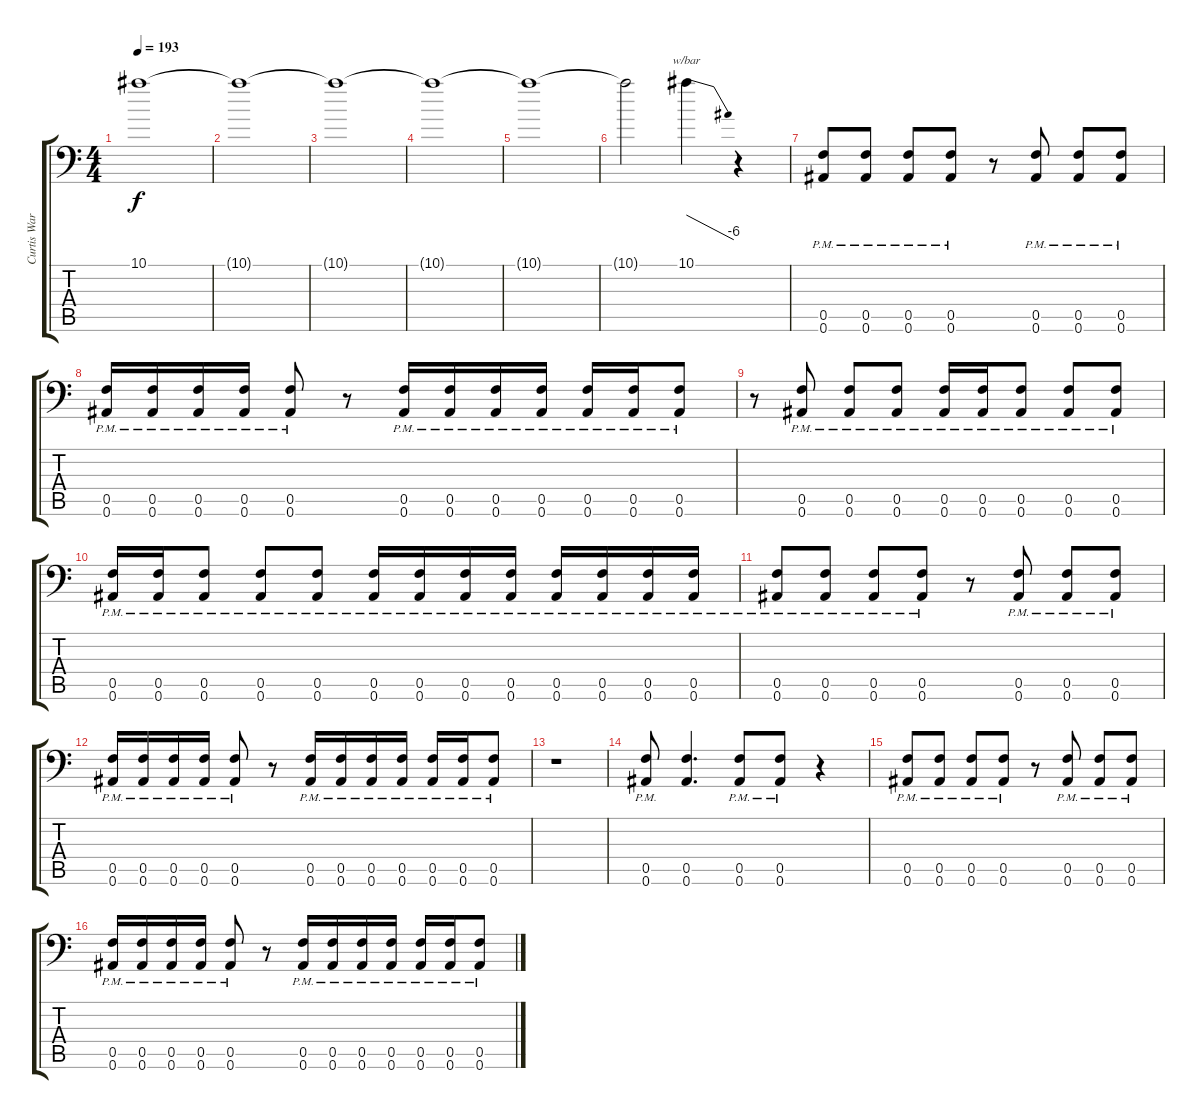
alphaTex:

\track ("Curtis Ward" "Curtis War") {instrument distortionguitar}
\staff {score tabs}
\tuning (C4 G3 Eb3 Bb2 F2 Bb1) {hide}
\ts (4 4)
\tempo 193
\clef f4
\ks c
10.1{t}.1{dy f} |
10.1{t}.1 |
10.1{t}.1 |
10.1{t}.1 |
10.1{t}.1 |
10.1{t}.2 10.1.4{tbe (dive default 0 0 60 -24)} r.4 |
(0.5{pm} 0.6{pm}).8{volume 13 balance 16 instrument distortionguitar} (0.5{pm} 0.6{pm}).8 (0.5{pm} 0.6{pm}).8 (0.5{pm} 0.6{pm}).8 r.8 (0.5{pm} 0.6{pm}).8 (0.5{pm} 0.6{pm}).8 (0.5{pm} 0.6{pm}).8 |
(0.5{pm} 0.6{pm}).16 (0.5{pm} 0.6{pm}).16 (0.5{pm} 0.6{pm}).16 (0.5{pm} 0.6{pm}).16 (0.5{pm} 0.6{pm}).8 r.8 (0.5{pm} 0.6{pm}).16 (0.5{pm} 0.6{pm}).16 (0.5{pm} 0.6{pm}).16 (0.5{pm} 0.6{pm}).16 (0.5{pm} 0.6{pm}).16 (0.5{pm} 0.6{pm}).16 (0.5{pm} 0.6{pm}).8 |
r.8 (0.5{pm} 0.6{pm}).8 (0.5{pm} 0.6{pm}).8 (0.5{pm} 0.6{pm}).8 (0.5{pm} 0.6{pm}).16 (0.5{pm} 0.6{pm}).16 (0.5{pm} 0.6{pm}).8 (0.5{pm} 0.6{pm}).8 (0.5{pm} 0.6{pm}).8 |
(0.5{pm} 0.6{pm}).16 (0.5{pm} 0.6{pm}).16 (0.5{pm} 0.6{pm}).8 (0.5{pm} 0.6{pm}).8 (0.5{pm} 0.6{pm}).8 (0.5{pm} 0.6{pm}).16 (0.5{pm} 0.6{pm}).16 (0.5{pm} 0.6{pm}).16 (0.5{pm} 0.6{pm}).16 (0.5{pm} 0.6{pm}).16 (0.5{pm} 0.6{pm}).16 (0.5{pm} 0.6{pm}).16 (0.5{pm} 0.6{pm}).16 |
(0.5{pm} 0.6{pm}).8 (0.5{pm} 0.6{pm}).8 (0.5{pm} 0.6{pm}).8 (0.5{pm} 0.6{pm}).8 r.8 (0.5{pm} 0.6{pm}).8 (0.5{pm} 0.6{pm}).8 (0.5{pm} 0.6{pm}).8 |
(0.5{pm} 0.6{pm}).16 (0.5{pm} 0.6{pm}).16 (0.5{pm} 0.6{pm}).16 (0.5{pm} 0.6{pm}).16 (0.5{pm} 0.6{pm}).8 r.8 (0.5{pm} 0.6{pm}).16 (0.5{pm} 0.6{pm}).16 (0.5{pm} 0.6{pm}).16 (0.5{pm} 0.6{pm}).16 (0.5{pm} 0.6{pm}).16 (0.5{pm} 0.6{pm}).16 (0.5{pm} 0.6{pm}).8 |
r.1 |
(0.5{pm} 0.6).8 (0.5 0.6).4{d} (0.5{pm} 0.6{pm}).8 (0.5{pm} 0.6{pm}).8 r.4 |
(0.5{pm} 0.6{pm}).8 (0.5{pm} 0.6{pm}).8 (0.5{pm} 0.6{pm}).8 (0.5{pm} 0.6{pm}).8 r.8 (0.5{pm} 0.6{pm}).8 (0.5{pm} 0.6{pm}).8 (0.5{pm} 0.6{pm}).8 |
(0.5{pm} 0.6{pm}).16 (0.5{pm} 0.6{pm}).16 (0.5{pm} 0.6{pm}).16 (0.5{pm} 0.6{pm}).16 (0.5{pm} 0.6{pm}).8 r.8 (0.5{pm} 0.6{pm}).16 (0.5{pm} 0.6{pm}).16 (0.5{pm} 0.6{pm}).16 (0.5{pm} 0.6{pm}).16 (0.5{pm} 0.6{pm}).16 (0.5{pm} 0.6{pm}).16 (0.5{pm} 0.6{pm}).8
